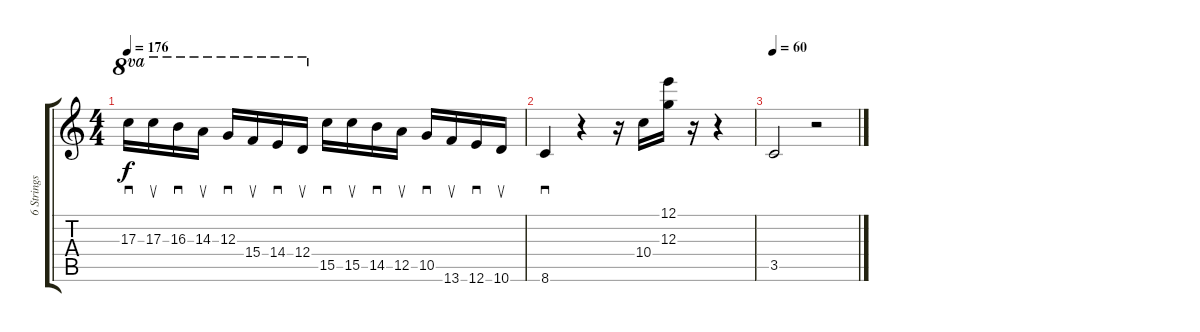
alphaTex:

\track ("6 Strings version" "6 Strings ") {mute instrument overdrivenguitar}
\staff {score tabs}
\tuning (E4 B3 G3 D3 A2 E2) {hide}
\ts (4 4)
\tempo 176
\clef g2
\ks c
17.3.16{sd ot 8va dy f} 17.3.16{su ot 8va} 16.3.16{sd ot 8va} 14.3.16{su ot 8va} 12.3.16{sd ot 8va} 15.4.16{su ot 8va} 14.4.16{sd ot 8va} 12.4.16{su ot 8va} 15.5.16{sd} 15.5.16{su} 14.5.16{sd} 12.5.16{su} 10.5.16{sd} 13.6.16{su} 12.6.16{sd} 10.6.16{su} |
8.6.4{sd} r.4 r.16 10.4.16 (12.1 12.3).16 r.16 r.4 |
\tempo 60
3.5.2 r.2
